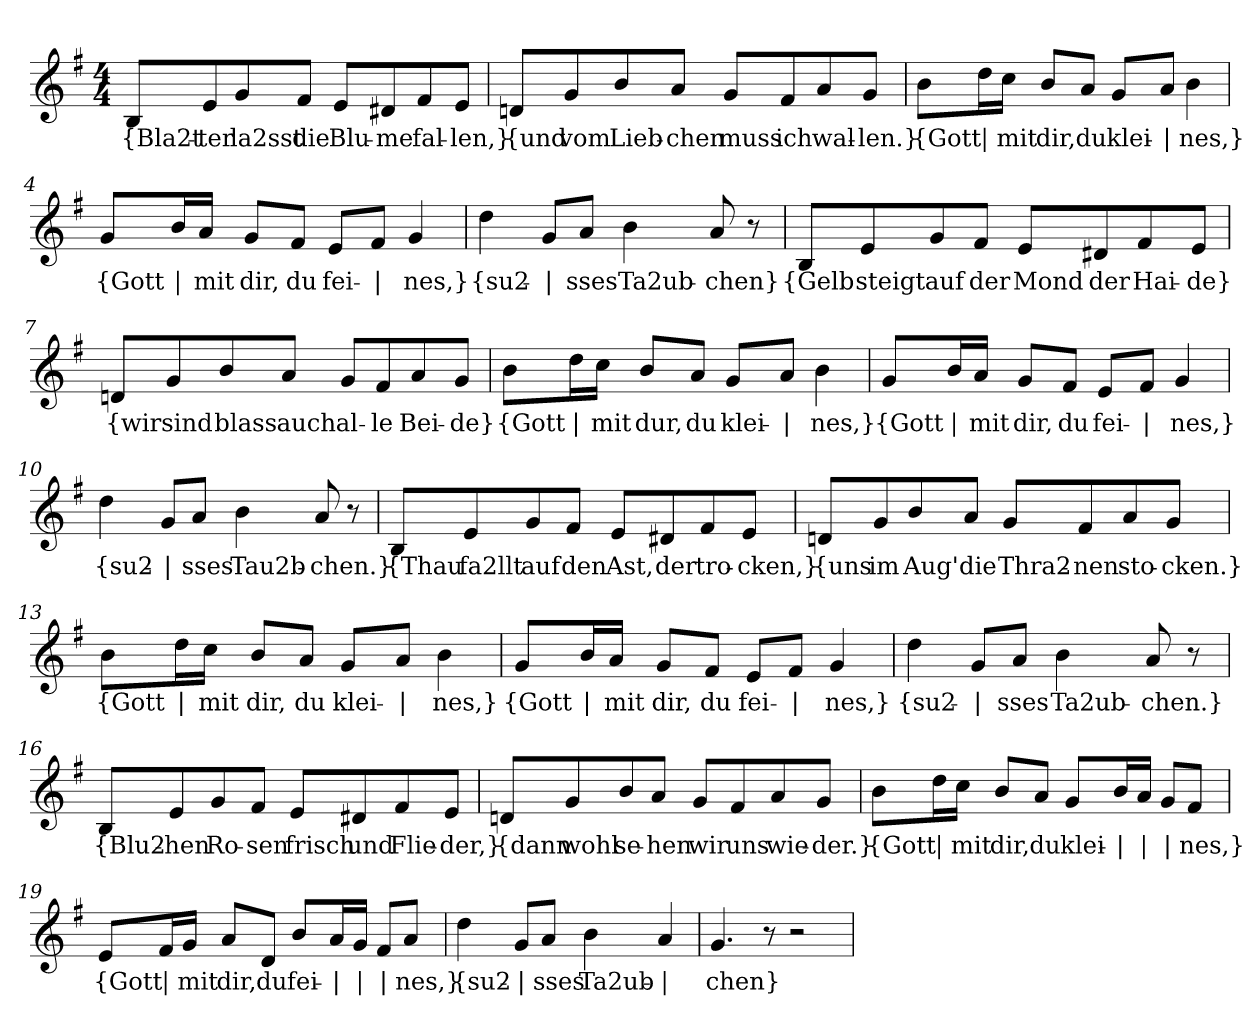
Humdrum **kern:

**kern	**text
*part1	*part1
*staff1	*staff1
*clefG2	*
*k[f#]	*
*M4/4	*
=1	=1
!	!LO:LY:b
8B/L	{Bla2t-
!	!LO:LY:b
8e/	-ter
!	!LO:LY:b
8g/	la2sst
!	!LO:LY:b
8f#/J	die
!	!LO:LY:b
8e/L	Blu-
!	!LO:LY:b
8d#X/	-me
!	!LO:LY:b
8f#/	fal-
!	!LO:LY:b
8e/J	-len,}
=2	=2
!	!LO:LY:b
8dn/L	{und
!	!LO:LY:b
8g/	vom
!	!LO:LY:b
8b/	Lieb-
!	!LO:LY:b
8a/J	-chen
!	!LO:LY:b
8g/L	muss
!	!LO:LY:b
8f#/	ich
!	!LO:LY:b
8a/	wal-
!	!LO:LY:b
8g/J	-len.}
!!LO:LB:g=z
=3	=3
!	!LO:LY:b
8b\L	{Gott
!	!LO:LY:b
16dd\L	|
!	!LO:LY:b
16cc\JJ	mit
!	!LO:LY:b
8b/L	dir,
!	!LO:LY:b
8a/J	du
!	!LO:LY:b
8g/L	klei-
!	!LO:LY:b
8a/J	|
!	!LO:LY:b
4b\	-nes,}
=4	=4
!	!LO:LY:b
8g/L	{Gott
!	!LO:LY:b
16b/L	|
!	!LO:LY:b
16a/JJ	mit
!	!LO:LY:b
8g/L	dir,
!	!LO:LY:b
8f#/J	du
!	!LO:LY:b
8e/L	fei-
!	!LO:LY:b
8f#/J	|
!	!LO:LY:b
4g/	-nes,}
=5	=5
!	!LO:LY:b
4dd\	{su2-
!	!LO:LY:b
8g/L	|
!	!LO:LY:b
8a/J	-sses
!	!LO:LY:b
4b\	Ta2ub-
!	!LO:LY:b
8a/	-chen}
8r	.
!!LO:LB:g=z
=6	=6
!	!LO:LY:b
8B/L	{Gelb
!	!LO:LY:b
8e/	steigt
!	!LO:LY:b
8g/	auf
!	!LO:LY:b
8f#/J	der
!	!LO:LY:b
8e/L	Mond
!	!LO:LY:b
8d#X/	der
!	!LO:LY:b
8f#/	Hai-
!	!LO:LY:b
8e/J	-de}
=7	=7
!	!LO:LY:b
8dn/L	{wir
!	!LO:LY:b
8g/	sind
!	!LO:LY:b
8b/	blass
!	!LO:LY:b
8a/J	auch
!	!LO:LY:b
8g/L	al-
!	!LO:LY:b
8f#/	-le
!	!LO:LY:b
8a/	Bei-
!	!LO:LY:b
8g/J	-de}
!!LO:LB:g=z
=8	=8
!	!LO:LY:b
8b\L	{Gott
!	!LO:LY:b
16dd\L	|
!	!LO:LY:b
16cc\JJ	mit
!	!LO:LY:b
8b/L	dur,
!	!LO:LY:b
8a/J	du
!	!LO:LY:b
8g/L	klei-
!	!LO:LY:b
8a/J	|
!	!LO:LY:b
4b\	-nes,}
=9	=9
!	!LO:LY:b
8g/L	{Gott
!	!LO:LY:b
16b/L	|
!	!LO:LY:b
16a/JJ	mit
!	!LO:LY:b
8g/L	dir,
!	!LO:LY:b
8f#/J	du
!	!LO:LY:b
8e/L	fei-
!	!LO:LY:b
8f#/J	|
!	!LO:LY:b
4g/	-nes,}
=10	=10
!	!LO:LY:b
4dd\	{su2-
!	!LO:LY:b
8g/L	|
!	!LO:LY:b
8a/J	-sses
!	!LO:LY:b
4b\	Tau2b-
!	!LO:LY:b
8a/	-chen.}
8r	.
!!LO:LB:g=z
=11	=11
!	!LO:LY:b
8B/L	{Thau
!	!LO:LY:b
8e/	fa2llt
!	!LO:LY:b
8g/	auf
!	!LO:LY:b
8f#/J	den
!	!LO:LY:b
8e/L	Ast,
!	!LO:LY:b
8d#X/	der
!	!LO:LY:b
8f#/	tro-
!	!LO:LY:b
8e/J	-cken,}
=12	=12
!	!LO:LY:b
8dn/L	{uns
!	!LO:LY:b
8g/	im
!	!LO:LY:b
8b/	Aug'
!	!LO:LY:b
8a/J	die
!	!LO:LY:b
8g/L	Thra2-
!	!LO:LY:b
8f#/	-nen
!	!LO:LY:b
8a/	sto-
!	!LO:LY:b
8g/J	-cken.}
!!LO:LB:g=z
=13	=13
!	!LO:LY:b
8b\L	{Gott
!	!LO:LY:b
16dd\L	|
!	!LO:LY:b
16cc\JJ	mit
!	!LO:LY:b
8b/L	dir,
!	!LO:LY:b
8a/J	du
!	!LO:LY:b
8g/L	klei-
!	!LO:LY:b
8a/J	|
!	!LO:LY:b
4b\	-nes,}
=14	=14
!	!LO:LY:b
8g/L	{Gott
!	!LO:LY:b
16b/L	|
!	!LO:LY:b
16a/JJ	mit
!	!LO:LY:b
8g/L	dir,
!	!LO:LY:b
8f#/J	du
!	!LO:LY:b
8e/L	fei-
!	!LO:LY:b
8f#/J	|
!	!LO:LY:b
4g/	-nes,}
=15	=15
!	!LO:LY:b
4dd\	{su2-
!	!LO:LY:b
8g/L	|
!	!LO:LY:b
8a/J	-sses
!	!LO:LY:b
4b\	Ta2ub-
!	!LO:LY:b
8a/	-chen.}
8r	.
!!LO:LB:g=z
=16	=16
!	!LO:LY:b
8B/L	{Blu2-
!	!LO:LY:b
8e/	-hen
!	!LO:LY:b
8g/	Ro-
!	!LO:LY:b
8f#/J	-sen
!	!LO:LY:b
8e/L	frisch
!	!LO:LY:b
8d#X/	und
!	!LO:LY:b
8f#/	Flie-
!	!LO:LY:b
8e/J	-der,}
=17	=17
!	!LO:LY:b
8dn/L	{dann
!	!LO:LY:b
8g/	wohl
!	!LO:LY:b
8b/	se-
!	!LO:LY:b
8a/J	-hen
!	!LO:LY:b
8g/L	wir
!	!LO:LY:b
8f#/	uns
!	!LO:LY:b
8a/	wie-
!	!LO:LY:b
8g/J	-der.}
!!LO:LB:g=z
=18	=18
!	!LO:LY:b
8b\L	{Gott
!	!LO:LY:b
16dd\L	|
!	!LO:LY:b
16cc\JJ	mit
!	!LO:LY:b
8b/L	dir,
!	!LO:LY:b
8a/J	du
!	!LO:LY:b
8g/L	klei-
!	!LO:LY:b
16b/L	|
!	!LO:LY:b
16a/JJ	|
!	!LO:LY:b
8g/L	|
!	!LO:LY:b
8f#/J	-nes,}
=19	=19
!	!LO:LY:b
8e/L	{Gott
!	!LO:LY:b
16f#/L	|
!	!LO:LY:b
16g/JJ	mit
!	!LO:LY:b
8a/L	dir,
!	!LO:LY:b
8d/J	du
!	!LO:LY:b
8b/L	fei-
!	!LO:LY:b
16a/L	|
!	!LO:LY:b
16g/JJ	|
!	!LO:LY:b
8f#/L	|
!	!LO:LY:b
8a/J	-nes,}
=20	=20
!	!LO:LY:b
4dd\	{su2-
!	!LO:LY:b
8g/L	|
!	!LO:LY:b
8a/J	-sses
!	!LO:LY:b
4b\	Ta2ub-
!	!LO:LY:b
4a/	|
=21	=21
!	!LO:LY:b
4.g/	-chen}
8r	.
2r	.
=	=
*-	*-
